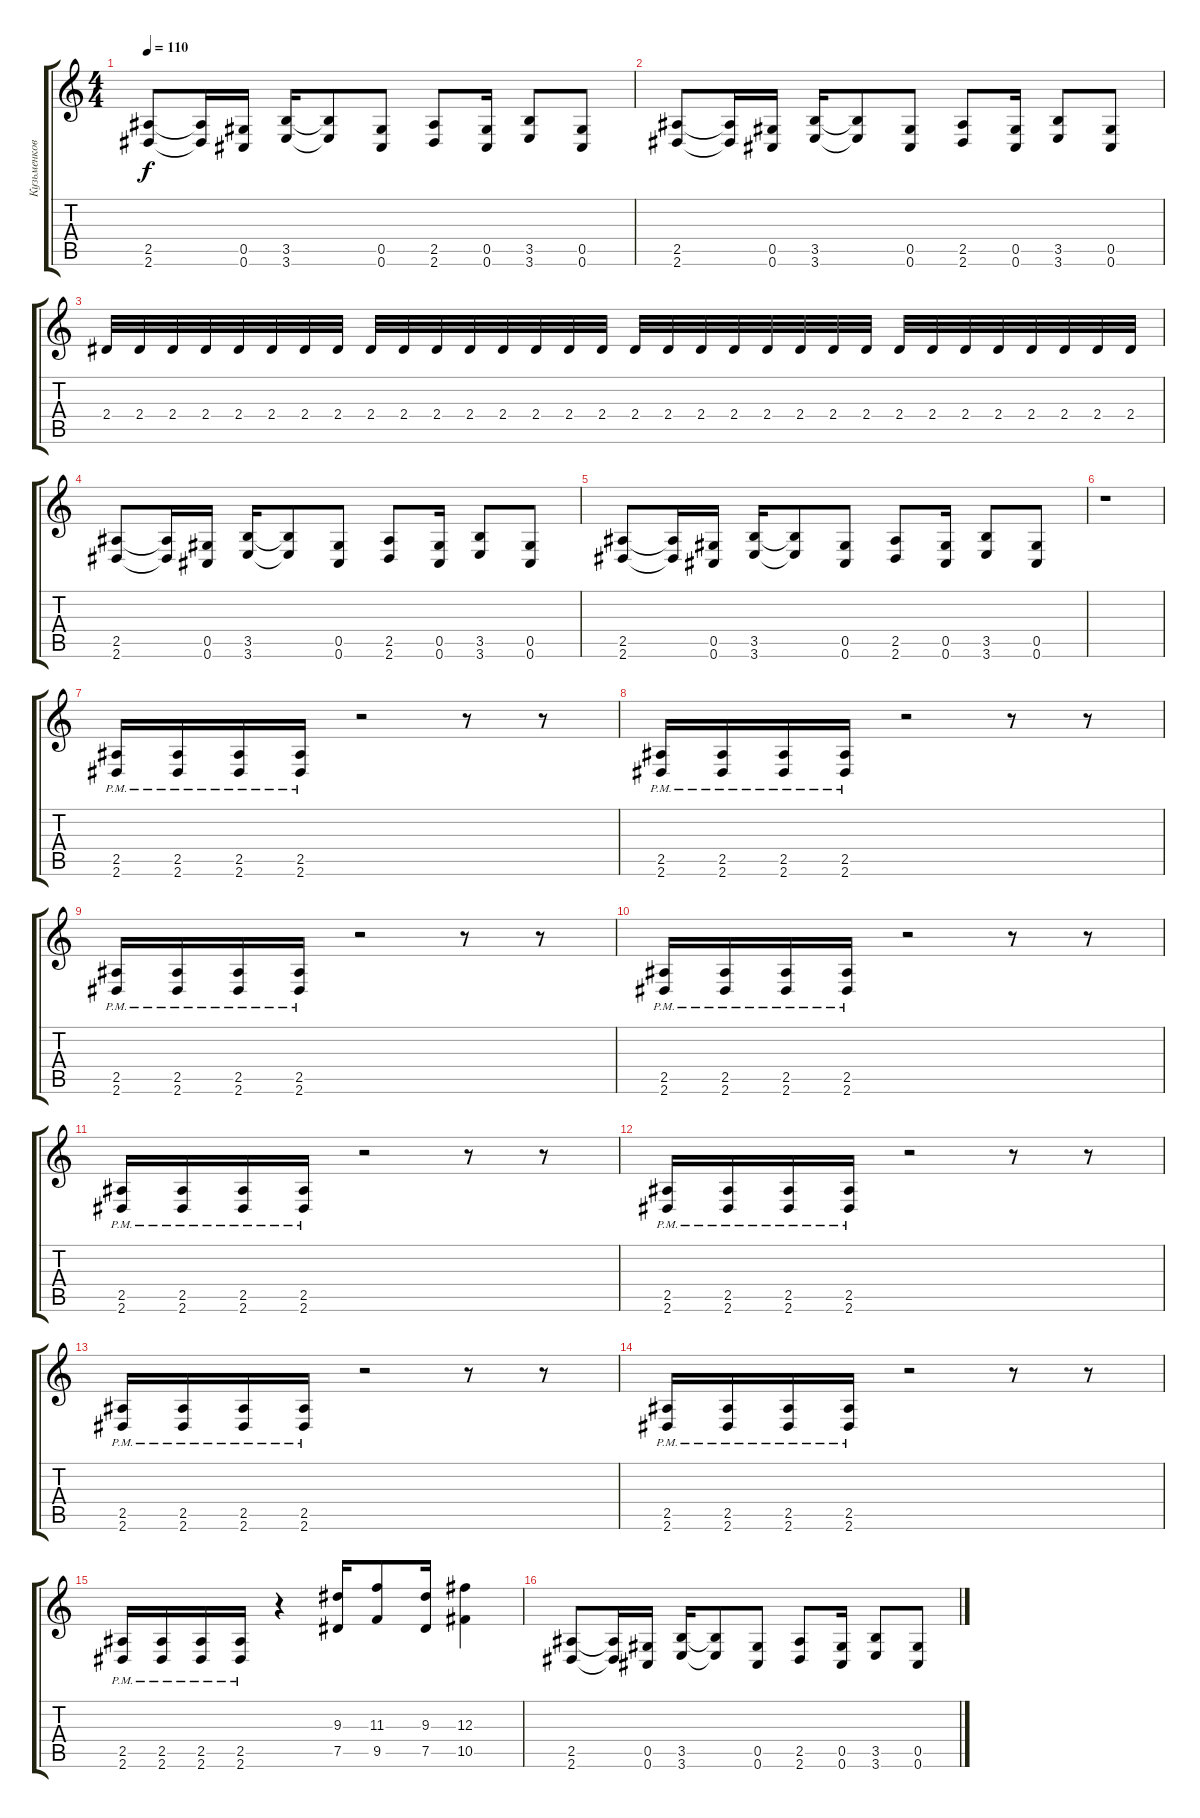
\track ("Кузьменков" "Кузьменков") {instrument distortionguitar}
\staff {score tabs}
\tuning (Eb4 Bb3 Gb3 Db3 Ab2 Db2) {hide}
\ts (4 4)
\tempo 110
\clef g2
\ks c
(2.5 2.6).8{dy f} (2.5{t} 2.6{t}).16 (0.5 0.6).16 (3.5 3.6).16 (3.5{t} 3.6{t}).8 (0.5 0.6).8 (2.5 2.6).8 (0.5 0.6).16 (3.5 3.6).8 (0.5 0.6).8 |
(2.5 2.6).8 (2.5{t} 2.6{t}).16 (0.5 0.6).16 (3.5 3.6).16 (3.5{t} 3.6{t}).8 (0.5 0.6).8 (2.5 2.6).8 (0.5 0.6).16 (3.5 3.6).8 (0.5 0.6).8 |
2.4.32 2.4.32 2.4.32 2.4.32 2.4.32 2.4.32 2.4.32 2.4.32 2.4.32 2.4.32 2.4.32 2.4.32 2.4.32 2.4.32 2.4.32 2.4.32 2.4.32 2.4.32 2.4.32 2.4.32 2.4.32 2.4.32 2.4.32 2.4.32 2.4.32 2.4.32 2.4.32 2.4.32 2.4.32 2.4.32 2.4.32 2.4.32 |
(2.5 2.6).8 (2.5{t} 2.6{t}).16 (0.5 0.6).16 (3.5 3.6).16 (3.5{t} 3.6{t}).8 (0.5 0.6).8 (2.5 2.6).8 (0.5 0.6).16 (3.5 3.6).8 (0.5 0.6).8 |
(2.5 2.6).8 (2.5{t} 2.6{t}).16 (0.5 0.6).16 (3.5 3.6).16 (3.5{t} 3.6{t}).8 (0.5 0.6).8 (2.5 2.6).8 (0.5 0.6).16 (3.5 3.6).8 (0.5 0.6).8 |
r.1 |
(2.5{pm} 2.6{pm}).16 (2.5{pm} 2.6{pm}).16 (2.5{pm} 2.6{pm}).16 (2.5{pm} 2.6{pm}).16 r.2 r.8 r.8 |
(2.5{pm} 2.6{pm}).16 (2.5{pm} 2.6{pm}).16 (2.5{pm} 2.6{pm}).16 (2.5{pm} 2.6{pm}).16 r.2 r.8 r.8 |
(2.5{pm} 2.6{pm}).16 (2.5{pm} 2.6{pm}).16 (2.5{pm} 2.6{pm}).16 (2.5{pm} 2.6{pm}).16 r.2 r.8 r.8 |
(2.5{pm} 2.6{pm}).16 (2.5{pm} 2.6{pm}).16 (2.5{pm} 2.6{pm}).16 (2.5{pm} 2.6{pm}).16 r.2 r.8 r.8 |
(2.5{pm} 2.6{pm}).16 (2.5{pm} 2.6{pm}).16 (2.5{pm} 2.6{pm}).16 (2.5{pm} 2.6{pm}).16 r.2 r.8 r.8 |
(2.5{pm} 2.6{pm}).16 (2.5{pm} 2.6{pm}).16 (2.5{pm} 2.6{pm}).16 (2.5{pm} 2.6{pm}).16 r.2 r.8 r.8 |
(2.5{pm} 2.6{pm}).16 (2.5{pm} 2.6{pm}).16 (2.5{pm} 2.6{pm}).16 (2.5{pm} 2.6{pm}).16 r.2 r.8 r.8 |
(2.5{pm} 2.6{pm}).16 (2.5{pm} 2.6{pm}).16 (2.5{pm} 2.6{pm}).16 (2.5{pm} 2.6{pm}).16 r.2 r.8 r.8 |
(2.5{pm} 2.6{pm}).16 (2.5{pm} 2.6{pm}).16 (2.5{pm} 2.6{pm}).16 (2.5{pm} 2.6{pm}).16 r.4 (9.3 7.5).16 (11.3 9.5).8 (9.3 7.5).16 (12.3 10.5).4 |
(2.5 2.6).8 (2.5{t} 2.6{t}).16 (0.5 0.6).16 (3.5 3.6).16 (3.5{t} 3.6{t}).8 (0.5 0.6).8 (2.5 2.6).8 (0.5 0.6).16 (3.5 3.6).8 (0.5 0.6).8
